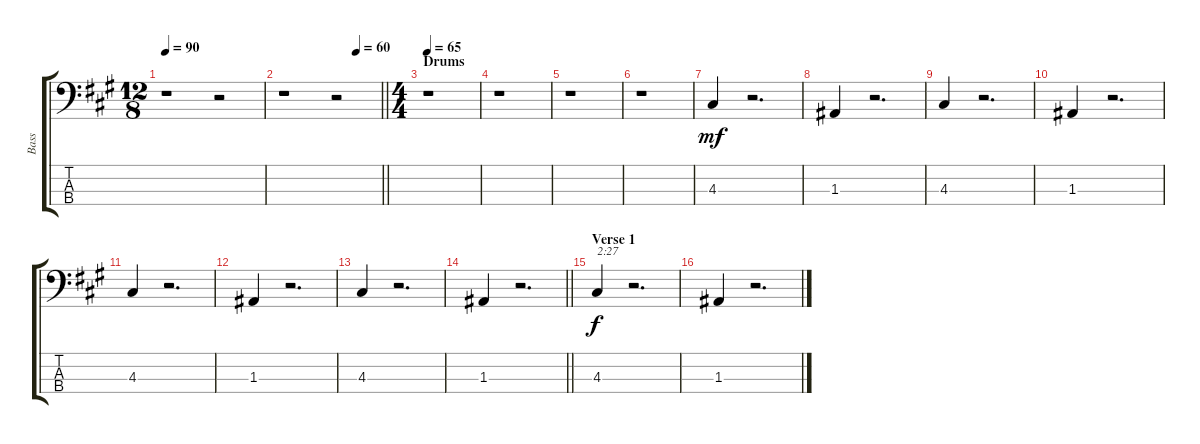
\track ("Bass" "Bass") {instrument electricbassfinger}
\staff {score tabs}
\tuning (G2 D2 A1 E1) {hide}
\ts (12 8)
\tempo 90
\clef f4
\ks f#minor
r.1{dy f} r.2 |
\tempo (60 0.75)
\barLineRight lightlight
r.1 r.2 |
\ts (4 4)
\section ("" "Drums")
\tempo 65
r.1 |
r.1 |
r.1 |
r.1 |
4.3.4{dy mf} r.2{d} |
1.3.4 r.2{d} |
4.3.4 r.2{d} |
1.3.4 r.2{d} |
4.3.4 r.2{d} |
1.3.4 r.2{d} |
4.3.4 r.2{d} |
\barLineRight lightlight
1.3.4 r.2{d} |
\section ("" "Verse 1")
4.3.4{txt "2:27" dy f} r.2{d} |
1.3.4 r.2{d}
